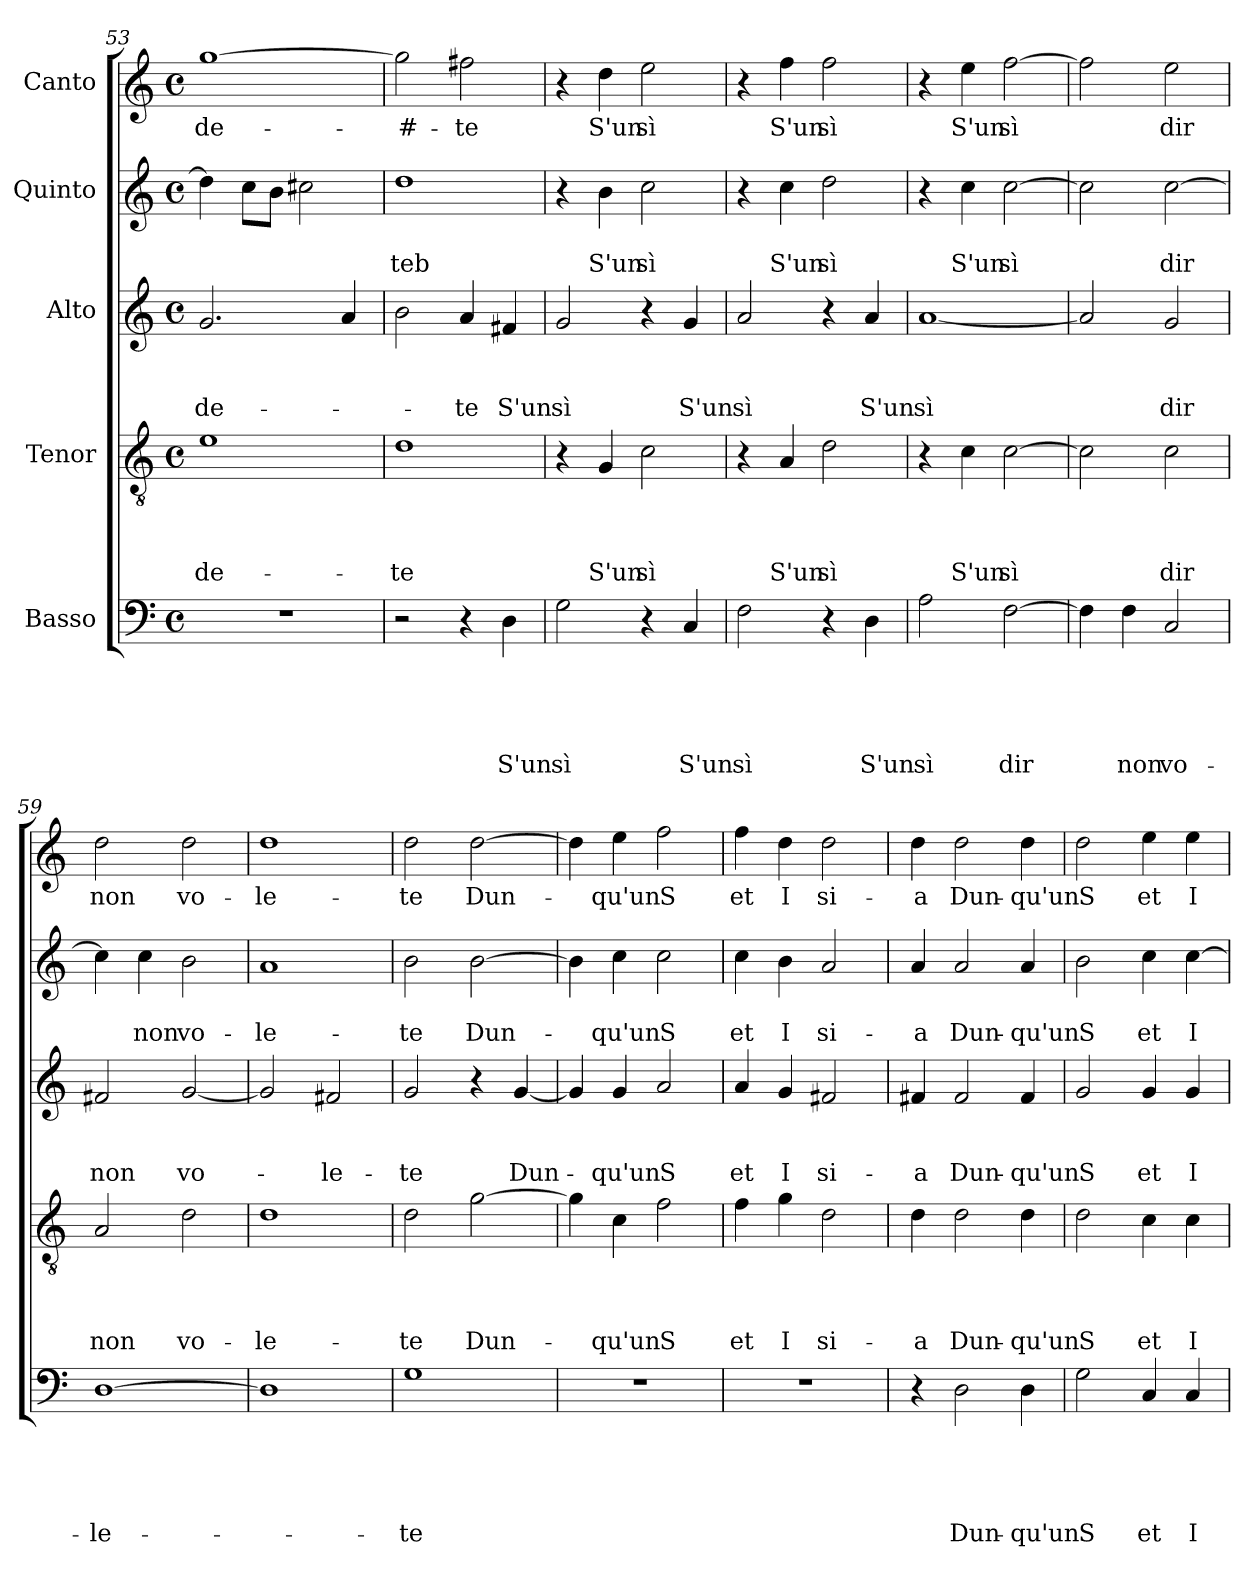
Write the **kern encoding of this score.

**kern	**text	**text	**text	**text	**text	**kern	**text	**text	**text	**text	**kern	**text	**text	**text	**kern	**text	**text	**kern	**text
*part5	*part5	*part5	*part5	*part5	*part5	*part4	*part4	*part4	*part4	*part4	*part3	*part3	*part3	*part3	*part2	*part2	*part2	*part1	*part1
*staff5	*staff5	*staff5	*staff5	*staff5	*staff5	*staff4	*staff4	*staff4	*staff4	*staff4	*staff3	*staff3	*staff3	*staff3	*staff2	*staff2	*staff2	*staff1	*staff1
*I"Basso	*	*	*	*	*	*I"Tenor	*	*	*	*	*I"Alto	*	*	*	*I"Quinto	*	*	*I"Canto	*
*clefF4	*	*	*	*	*	*clefGv2	*	*	*	*	*clefG2	*	*	*	*clefG2	*	*	*clefG2	*
*k[]	*	*	*	*	*	*k[]	*	*	*	*	*k[]	*	*	*	*k[]	*	*	*k[]	*
*C:	*	*	*	*	*	*C:	*	*	*	*	*C:	*	*	*	*C:	*	*	*C:	*
*M4/4	*	*	*	*	*	*M4/4	*	*	*	*	*M4/4	*	*	*	*M4/4	*	*	*M4/4	*
*met(c)	*	*	*	*	*	*met(c)	*	*	*	*	*met(c)	*	*	*	*met(c)	*	*	*met(c)	*
=53	=53	=53	=53	=53	=53	=53	=53	=53	=53	=53	=53	=53	=53	=53	=53	=53	=53	=53	=53
!	!	!	!	!	!	!	!	!	!	!LO:LY:b	!	!	!	!LO:LY:b	!	!	!	!	!LO:LY:b
1r	.	.	.	.	.	1e	.	.	.	-de-	2.g/	.	.	-de-	4dd\]	.	.	[>1gg	-de-
.	.	.	.	.	.	.	.	.	.	.	.	.	.	.	8cc\L	.	.	.	.
.	.	.	.	.	.	.	.	.	.	.	.	.	.	.	8b\J	.	.	.	.
.	.	.	.	.	.	.	.	.	.	.	.	.	.	.	2cc#X\	.	.	.	.
.	.	.	.	.	.	.	.	.	.	.	4a/	.	.	.	.	.	.	.	.
=54	=54	=54	=54	=54	=54	=54	=54	=54	=54	=54	=54	=54	=54	=54	=54	=54	=54	=54	=54
!	!	!	!	!	!	!	!	!	!	!LO:LY:b	!	!	!	!	!	!	!LO:LY:b:rj	!	!LO:LY:b:rj
2r	.	.	.	.	.	1d	.	.	.	-te	2b\	.	.	.	1dd	.	-teb	2gg\]	-#-
!	!	!	!	!	!	!	!	!	!	!	!	!	!	!LO:LY:b	!	!	!	!	!LO:LY:b
4r	.	.	.	.	.	.	.	.	.	.	4a/	.	.	-te	.	.	.	2ff#X\	-te
!	!	!	!	!	!LO:LY:b	!	!	!	!	!	!	!	!	!LO:LY:b	!	!	!	!	!
4D\	.	.	.	.	S'un	.	.	.	.	.	4f#X/	.	.	S'un	.	.	.	.	.
=55	=55	=55	=55	=55	=55	=55	=55	=55	=55	=55	=55	=55	=55	=55	=55	=55	=55	=55	=55
!	!	!	!	!	!LO:LY:b	!	!	!	!	!	!	!	!	!LO:LY:b	!	!	!	!	!
2G\	.	.	.	.	sì	4r	.	.	.	.	2g/	.	.	sì	4r	.	.	4r	.
!	!	!	!	!	!	!	!	!	!	!LO:LY:b	!	!	!	!	!	!	!LO:LY:b	!	!LO:LY:b
.	.	.	.	.	.	4G/	.	.	.	S'un	.	.	.	.	4b\	.	S'un	4dd\	S'un
!	!	!	!	!	!	!	!	!	!	!LO:LY:b	!	!	!	!	!	!	!LO:LY:b	!	!LO:LY:b
4r	.	.	.	.	.	2c\	.	.	.	sì	4r	.	.	.	2cc\	.	sì	2ee\	sì
!	!	!	!	!	!LO:LY:b	!	!	!	!	!	!	!	!	!LO:LY:b	!	!	!	!	!
4C/	.	.	.	.	S'un	.	.	.	.	.	4g/	.	.	S'un	.	.	.	.	.
!!LO:PB:g=z
=56	=56	=56	=56	=56	=56	=56	=56	=56	=56	=56	=56	=56	=56	=56	=56	=56	=56	=56	=56
!	!	!	!	!	!LO:LY:b	!	!	!	!	!	!	!	!	!LO:LY:b	!	!	!	!	!
2F\	.	.	.	.	sì	4r	.	.	.	.	2a/	.	.	sì	4r	.	.	4r	.
!	!	!	!	!	!	!	!	!	!	!LO:LY:b	!	!	!	!	!	!	!LO:LY:b	!	!LO:LY:b
.	.	.	.	.	.	4A/	.	.	.	S'un	.	.	.	.	4cc\	.	S'un	4ff\	S'un
!	!	!	!	!	!	!	!	!	!	!LO:LY:b	!	!	!	!	!	!	!LO:LY:b	!	!LO:LY:b
4r	.	.	.	.	.	2d\	.	.	.	sì	4r	.	.	.	2dd\	.	sì	2ff\	sì
!	!	!	!	!	!LO:LY:b	!	!	!	!	!	!	!	!	!LO:LY:b	!	!	!	!	!
4D\	.	.	.	.	S'un	.	.	.	.	.	4a/	.	.	S'un	.	.	.	.	.
=57	=57	=57	=57	=57	=57	=57	=57	=57	=57	=57	=57	=57	=57	=57	=57	=57	=57	=57	=57
!	!	!	!	!	!LO:LY:b	!	!	!	!	!	!	!	!	!LO:LY:b	!	!	!	!	!
2A\	.	.	.	.	sì	4r	.	.	.	.	[<1a	.	.	sì	4r	.	.	4r	.
!	!	!	!	!	!	!	!	!	!	!LO:LY:b	!	!	!	!	!	!	!LO:LY:b	!	!LO:LY:b
.	.	.	.	.	.	4c\	.	.	.	S'un	.	.	.	.	4cc\	.	S'un	4ee\	S'un
!	!	!	!	!	!LO:LY:b	!	!	!	!	!LO:LY:b	!	!	!	!	!	!	!LO:LY:b	!	!LO:LY:b
[>2F\	.	.	.	.	dir	[>2c\	.	.	.	sì	.	.	.	.	[>2cc\	.	sì	[>2ff\	sì
=58	=58	=58	=58	=58	=58	=58	=58	=58	=58	=58	=58	=58	=58	=58	=58	=58	=58	=58	=58
4F\]	.	.	.	.	.	2c\]	.	.	.	.	2a/]	.	.	.	2cc\]	.	.	2ff\]	.
!	!	!	!	!	!LO:LY:b	!	!	!	!	!	!	!	!	!	!	!	!	!	!
4F\	.	.	.	.	non	.	.	.	.	.	.	.	.	.	.	.	.	.	.
!	!	!	!	!	!LO:LY:b	!	!	!	!	!LO:LY:b	!	!	!	!LO:LY:b	!	!	!LO:LY:b	!	!LO:LY:b
2C/	.	.	.	.	vo-	2c\	.	.	.	dir	2g/	.	.	dir	[>2cc\	.	dir	2ee\	dir
=59	=59	=59	=59	=59	=59	=59	=59	=59	=59	=59	=59	=59	=59	=59	=59	=59	=59	=59	=59
!	!	!	!	!	!LO:LY:b	!	!	!	!	!LO:LY:b	!	!	!	!LO:LY:b	!	!	!	!	!LO:LY:b
[>1D	.	.	.	.	-le-	2A/	.	.	.	non	2f#X/	.	.	non	4cc\]	.	.	2dd\	non
!	!	!	!	!	!	!	!	!	!	!	!	!	!	!	!	!	!LO:LY:b	!	!
.	.	.	.	.	.	.	.	.	.	.	.	.	.	.	4cc\	.	non	.	.
!	!	!	!	!	!	!	!	!	!	!LO:LY:b	!	!	!	!LO:LY:b	!	!	!LO:LY:b	!	!LO:LY:b
.	.	.	.	.	.	2d\	.	.	.	vo-	[<2g/	.	.	vo-	2b\	.	vo-	2dd\	vo-
=60	=60	=60	=60	=60	=60	=60	=60	=60	=60	=60	=60	=60	=60	=60	=60	=60	=60	=60	=60
!	!	!	!	!	!	!	!	!	!	!LO:LY:b	!	!	!	!	!	!	!LO:LY:b	!	!LO:LY:b
1D]	.	.	.	.	.	1d	.	.	.	-le-	2g/]	.	.	.	1a	.	-le-	1dd	-le-
!	!	!	!	!	!	!	!	!	!	!	!	!	!	!LO:LY:b	!	!	!	!	!
.	.	.	.	.	.	.	.	.	.	.	2f#X/	.	.	-le-	.	.	.	.	.
=61	=61	=61	=61	=61	=61	=61	=61	=61	=61	=61	=61	=61	=61	=61	=61	=61	=61	=61	=61
!	!	!	!	!	!LO:LY:b	!	!	!	!	!LO:LY:b	!	!	!	!LO:LY:b	!	!	!LO:LY:b	!	!LO:LY:b
1G	.	.	.	.	-te	2d\	.	.	.	-te	2g/	.	.	-te	2b\	.	-te	2dd\	-te
!	!	!	!	!	!	!	!	!	!	!LO:LY:b	!	!	!	!	!	!	!LO:LY:b	!	!LO:LY:b
.	.	.	.	.	.	[>2g\	.	.	.	Dun-	4r	.	.	.	[>2b\	.	Dun-	[>2dd\	Dun-
!	!	!	!	!	!	!	!	!	!	!	!	!	!	!LO:LY:b	!	!	!	!	!
.	.	.	.	.	.	.	.	.	.	.	[<4g/	.	.	Dun-	.	.	.	.	.
=62	=62	=62	=62	=62	=62	=62	=62	=62	=62	=62	=62	=62	=62	=62	=62	=62	=62	=62	=62
1r	.	.	.	.	.	4g\]	.	.	.	.	4g/]	.	.	.	4b\]	.	.	4dd\]	.
!	!	!	!	!	!	!	!	!	!	!LO:LY:b	!	!	!	!LO:LY:b	!	!	!LO:LY:b	!	!LO:LY:b
.	.	.	.	.	.	4c\	.	.	.	-qu'un	4g/	.	.	-qu'un	4cc\	.	-qu'un	4ee\	-qu'un
!	!	!	!	!	!	!	!	!	!	!LO:LY:b	!	!	!	!LO:LY:b	!	!	!LO:LY:b	!	!LO:LY:b
.	.	.	.	.	.	2f\	.	.	.	S	2a/	.	.	S	2cc\	.	S	2ff\	S
!!LO:LB:g=z
=63	=63	=63	=63	=63	=63	=63	=63	=63	=63	=63	=63	=63	=63	=63	=63	=63	=63	=63	=63
!	!	!	!	!	!	!	!	!	!	!LO:LY:b	!	!	!	!LO:LY:b	!	!	!LO:LY:b	!	!LO:LY:b
1r	.	.	.	.	.	4f\	.	.	.	et	4a/	.	.	et	4cc\	.	et	4ff\	et
!	!	!	!	!	!	!	!	!	!	!LO:LY:b	!	!	!	!LO:LY:b	!	!	!LO:LY:b	!	!LO:LY:b
.	.	.	.	.	.	4g\	.	.	.	I	4g/	.	.	I	4b\	.	I	4dd\	I
!	!	!	!	!	!	!	!	!	!	!LO:LY:b	!	!	!	!LO:LY:b	!	!	!LO:LY:b	!	!LO:LY:b
.	.	.	.	.	.	2d\	.	.	.	si-	2f#X/	.	.	si-	2a/	.	si-	2dd\	si-
=64	=64	=64	=64	=64	=64	=64	=64	=64	=64	=64	=64	=64	=64	=64	=64	=64	=64	=64	=64
!	!	!	!	!	!	!	!	!	!	!LO:LY:b	!	!	!	!LO:LY:b	!	!	!LO:LY:b	!	!LO:LY:b
4r	.	.	.	.	.	4d\	.	.	.	-a	4f#X/	.	.	-a	4a/	.	-a	4dd\	-a
!	!	!	!	!	!LO:LY:b	!	!	!	!	!LO:LY:b	!	!	!	!LO:LY:b	!	!	!LO:LY:b	!	!LO:LY:b
2D\	.	.	.	.	Dun-	2d\	.	.	.	Dun-	2f#/	.	.	Dun-	2a/	.	Dun-	2dd\	Dun-
!	!	!	!	!	!LO:LY:b	!	!	!	!	!LO:LY:b	!	!	!	!LO:LY:b	!	!	!LO:LY:b	!	!LO:LY:b
4D\	.	.	.	.	-qu'un	4d\	.	.	.	-qu'un	4f#/	.	.	-qu'un	4a/	.	-qu'un	4dd\	-qu'un
=65	=65	=65	=65	=65	=65	=65	=65	=65	=65	=65	=65	=65	=65	=65	=65	=65	=65	=65	=65
!	!	!	!	!	!LO:LY:b	!	!	!	!	!LO:LY:b	!	!	!	!LO:LY:b	!	!	!LO:LY:b	!	!LO:LY:b
2G\	.	.	.	.	S	2d\	.	.	.	S	2g/	.	.	S	2b\	.	S	2dd\	S
!	!	!	!	!	!LO:LY:b	!	!	!	!	!LO:LY:b	!	!	!	!LO:LY:b	!	!	!LO:LY:b	!	!LO:LY:b
4C/	.	.	.	.	et	4c\	.	.	.	et	4g/	.	.	et	4cc\	.	et	4ee\	et
!	!	!	!	!	!LO:LY:b	!	!	!	!	!LO:LY:b	!	!	!	!LO:LY:b	!	!	!LO:LY:b	!	!LO:LY:b
4C/	.	.	.	.	I	4c\	.	.	.	I	4g/	.	.	I	[>4cc\	.	I	4ee\	I
=	=	=	=	=	=	=	=	=	=	=	=	=	=	=	=	=	=	=	=
*-	*-	*-	*-	*-	*-	*-	*-	*-	*-	*-	*-	*-	*-	*-	*-	*-	*-	*-	*-
